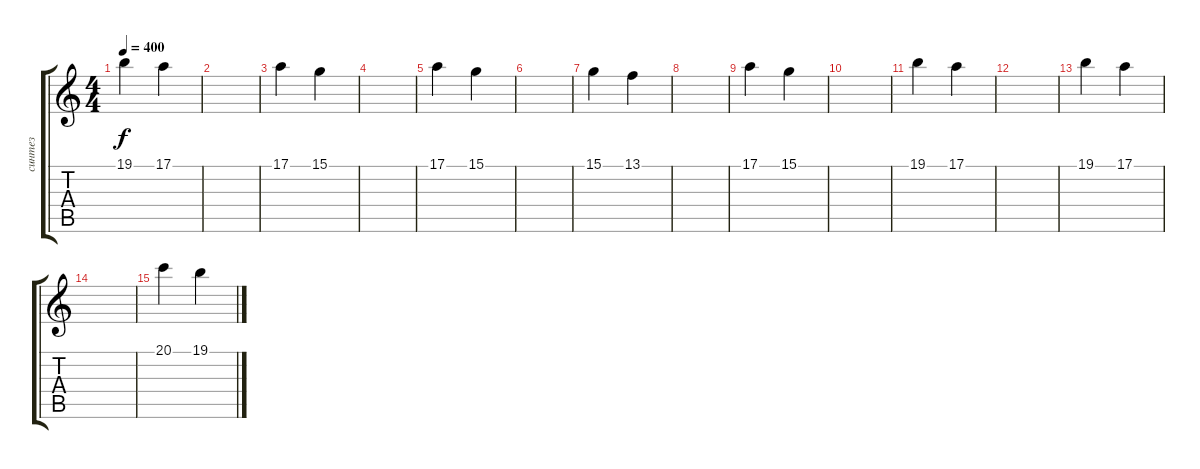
\track ("синтез" "синтез") {instrument lead5charang}
\staff {score tabs}
\tuning (E4 B3 G3 D3 A2 E2) {hide}
\ts (4 4)
\tempo 400
\clef g2
\ks c
19.1.4{dy f} 17.1.4 |
|
17.1.4 15.1.4 |
|
17.1.4 15.1.4 |
|
15.1.4 13.1.4 |
|
17.1.4 15.1.4 |
|
19.1.4 17.1.4 |
|
19.1.4 17.1.4 |
|
20.1.4 19.1.4
